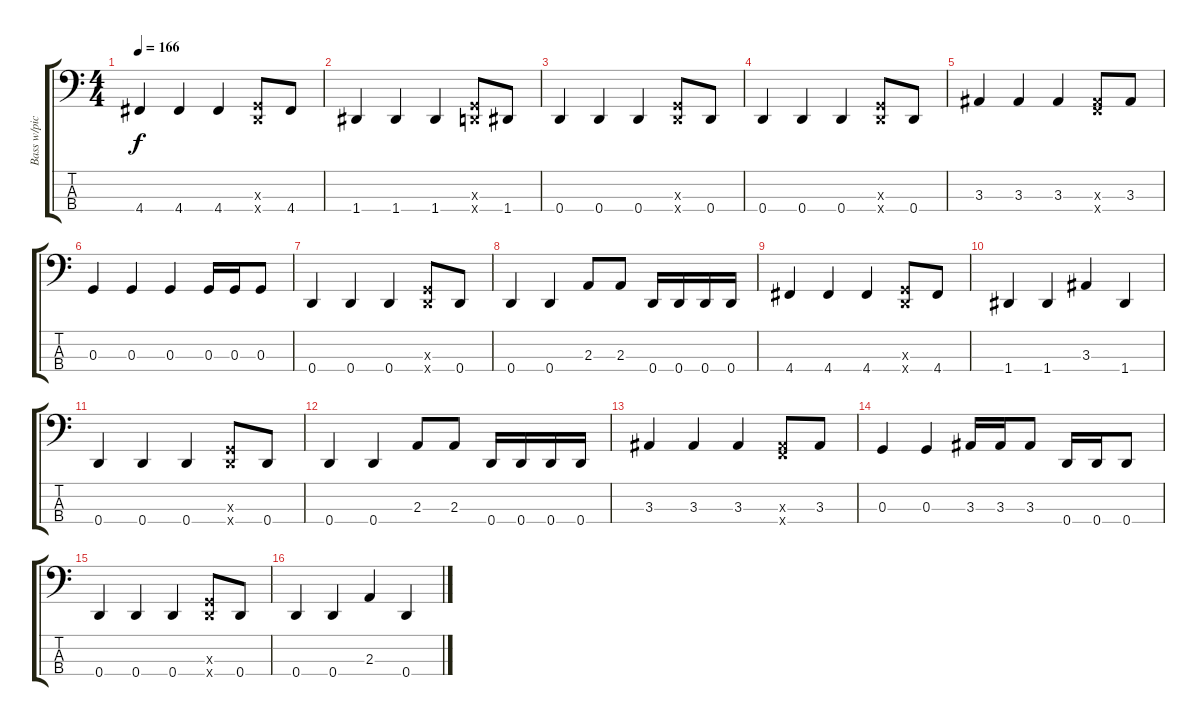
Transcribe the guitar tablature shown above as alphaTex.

\track ("Bass w/pick" "Bass w/pic") {instrument electricbasspick}
\staff {score tabs}
\tuning (F2 C2 G1 D1) {hide}
\ts (4 4)
\tempo 166
\clef f4
\ks c
4.4.4{dy f} 4.4.4 4.4.4 (0.3{x} 0.4{x}).8 4.4.8 |
1.4.4 1.4.4 1.4.4 (0.3{x} 0.4{x}).8 1.4.8 |
0.4.4 0.4.4 0.4.4 (0.3{x} 0.4{x}).8 0.4.8 |
0.4.4 0.4.4 0.4.4 (0.3{x} 0.4{x}).8 0.4.8 |
3.3.4 3.3.4 3.3.4 (3.3{x} 3.4{x}).8 3.3.8 |
0.3.4 0.3.4 0.3.4 0.3.16 0.3.16 0.3.8 |
0.4.4 0.4.4 0.4.4 (0.3{x} 0.4{x}).8 0.4.8 |
0.4.4 0.4.4 2.3.8 2.3.8 0.4.16 0.4.16 0.4.16 0.4.16 |
4.4.4 4.4.4 4.4.4 (0.3{x} 0.4{x}).8 4.4.8 |
1.4.4 1.4.4 3.3.4 1.4.4 |
0.4.4 0.4.4 0.4.4 (0.3{x} 0.4{x}).8 0.4.8 |
0.4.4 0.4.4 2.3.8 2.3.8 0.4.16 0.4.16 0.4.16 0.4.16 |
3.3.4 3.3.4 3.3.4 (3.3{x} 3.4{x}).8 3.3.8 |
0.3.4 0.3.4 3.3.16 3.3.16 3.3.8 0.4.16 0.4.16 0.4.8 |
0.4.4 0.4.4 0.4.4 (0.3{x} 0.4{x}).8 0.4.8 |
0.4.4 0.4.4 2.3.4 0.4.4
